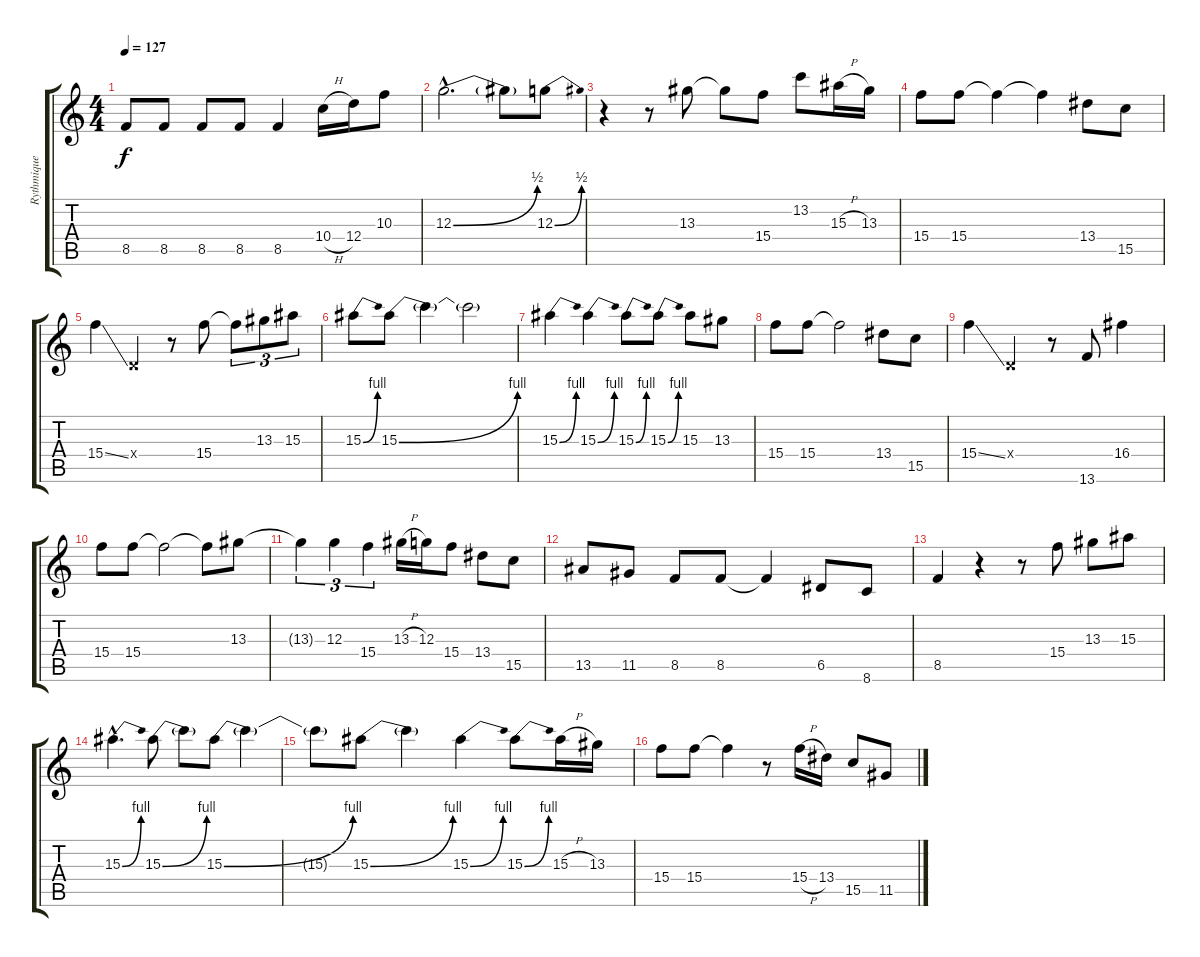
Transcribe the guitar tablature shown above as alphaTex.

\track ("Rythmique" "Rythmique") {instrument electricguitarjazz}
\staff {score tabs}
\tuning (E4 B3 G3 D3 A2 E2) {hide}
\ts (4 4)
\tempo 127
\clef g2
\ks c
8.5.8{dy f} 8.5.8 8.5.8 8.5.8 8.5.4 10.4{h}.16 12.4.16 10.3.8 |
12.3{be (bend 0 0 60 2) hac}.2{d} 12.3{t}.8 12.3{be (bend 0 0 60 2)}.8 |
r.4 r.8 13.3.8 13.3{t}.8 15.4.8 13.2.8 15.3{h}.16 13.3.16 |
15.4.8 15.4.8 15.4{t}.4 15.4{t}.4 13.4.8 15.5.8 |
15.4{ss}.4 0.4{x}.4 r.8 15.4.8 15.4{t}.8{tu (3 2)} 13.3.8{tu (3 2)} 15.3.8{tu (3 2)} |
15.3{be (bend 0 0 60 4)}.8 15.3{be (bend 0 0 60 4)}.8 15.3{t}.4 15.3{t}.2 |
15.3{be (bend 0 0 60 4)}.4 15.3{be (bend 0 0 60 4)}.4 15.3{be (bend 0 0 60 4)}.8 15.3{be (bend 0 0 60 4)}.8 15.3.8 13.3.8 |
15.4.8 15.4.8 15.4{t}.2 13.4.8 15.5.8 |
15.4{ss}.4 0.4{x}.4 r.8 13.6.8 16.4.4 |
15.4.8 15.4.8 15.4{t}.2 15.4{t}.8 13.3.8 |
13.3{t}.4{tu (3 2)} 12.3.4{tu (3 2)} 15.4.4{tu (3 2)} 13.3{h}.16 12.3.16 15.4.8 13.4.8 15.5.8 |
13.5.8 11.5.8 8.5.8 8.5.8 8.5{t}.4 6.5.8 8.6.8 |
8.5.4 r.4 r.8 15.4.8 13.3.8 15.3.8 |
15.3{be (bend 0 0 60 4) hac}.4{d} 15.3{be (bend 0 0 60 4)}.8 15.3{t}.8 15.3{be (bend 0 0 60 4)}.8 15.3{t}.4 |
15.3{t}.8 15.3{be (bend 0 0 60 4)}.8 15.3{t}.4 15.3{be (bend 0 0 60 4)}.4 15.3{be (bend 0 0 60 4)}.8 15.3{h}.16 13.3.16 |
15.4.8 15.4.8 15.4{t}.4 r.8 15.4{h}.16 13.4.16 15.5.8 11.5.8
